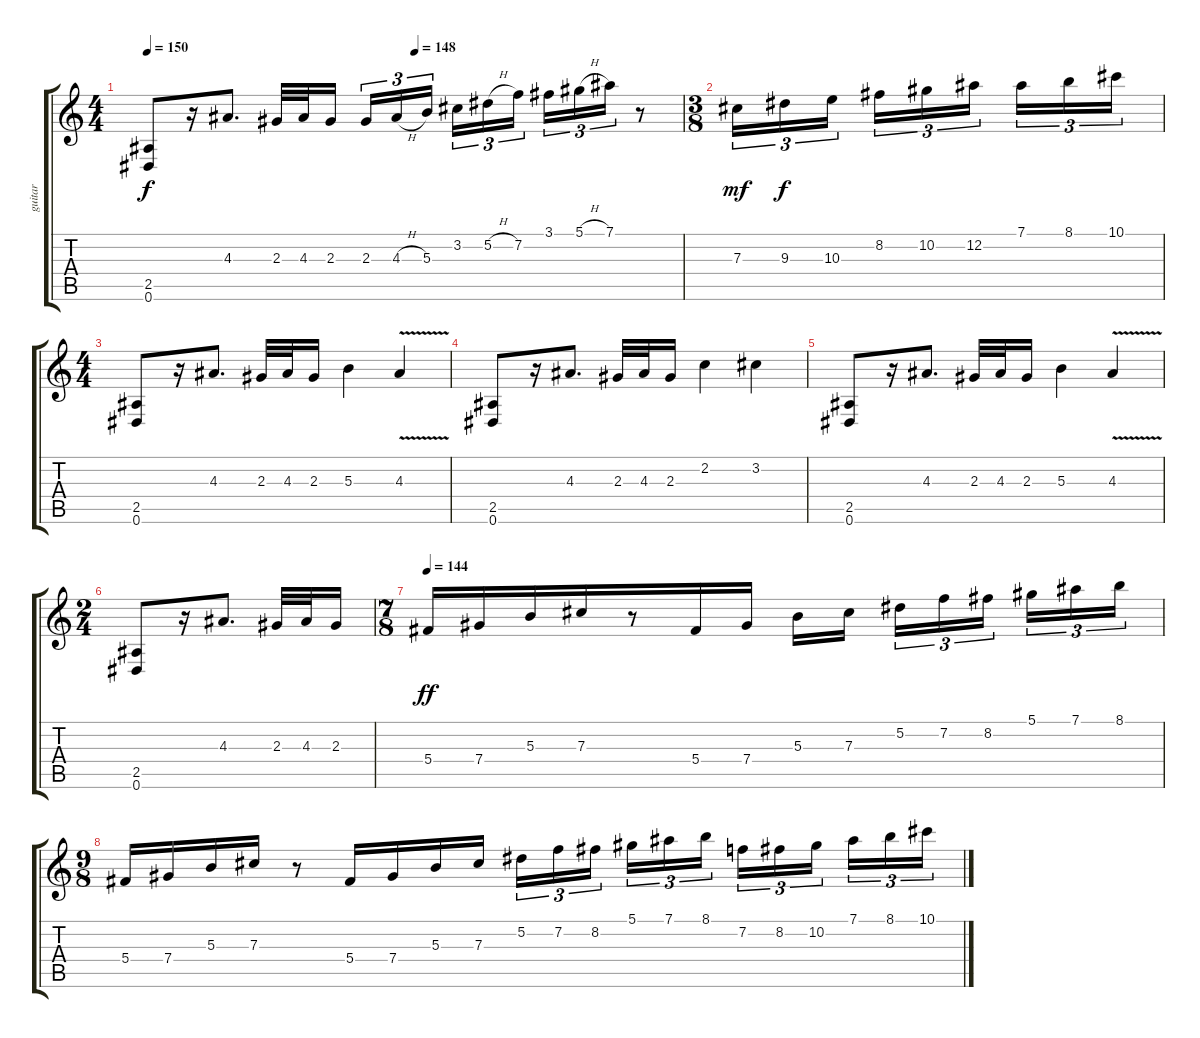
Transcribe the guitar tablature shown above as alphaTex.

\track ("guitar" "guitar") {instrument distortionguitar}
\staff {score tabs}
\tuning (Eb4 Bb3 Gb3 Db3 Ab2 Eb2) {hide}
\ts (4 4)
\tempo 150
\tempo (148 0.5)
\clef g2
\ks c
(2.5 0.6).8{dy f} r.16 4.3.8{d} 2.3.32 4.3.32 2.3.16 2.3.16{tu (3 2)} 4.3{h}.16{tu (3 2)} 5.3.16{tu (3 2) beam splitsecondary} 3.2.16{tu (3 2)} 5.2{h}.16{tu (3 2)} 7.2.16{tu (3 2)} 3.1.16{tu (3 2)} 5.1{h}.16{tu (3 2)} 7.1.16{tu (3 2)} r.8 |
\ts (3 8)
7.3.16{tu (3 2) dy mf} 9.3.16{tu (3 2) dy f} 10.3.16{tu (3 2)} 8.2.16{tu (3 2)} 10.2.16{tu (3 2)} 12.2.16{tu (3 2)} 7.1.16{tu (3 2)} 8.1.16{tu (3 2)} 10.1.16{tu (3 2)} |
\ts (4 4)
(2.5 0.6).8 r.16 4.3.8{d} 2.3.32 4.3.32 2.3.16 5.3.4 4.3{v}.4 |
(2.5 0.6).8 r.16 4.3.8{d} 2.3.32 4.3.32 2.3.16 2.2.4 3.2.4 |
(2.5 0.6).8 r.16 4.3.8{d} 2.3.32 4.3.32 2.3.16 5.3.4 4.3{v}.4 |
\ts (2 4)
(2.5 0.6).8 r.16 4.3.8{d} 2.3.32 4.3.32 2.3.16 |
\ts (7 8)
\tempo 144
5.4.16{dy ff} 7.4.16 5.3.16 7.3.16 r.8 5.4.16 7.4.16 5.3.16 7.3.16 5.2.16{tu (3 2)} 7.2.16{tu (3 2)} 8.2.16{tu (3 2)} 5.1.16{tu (3 2)} 7.1.16{tu (3 2)} 8.1.16{tu (3 2)} |
\ts (9 8)
5.4.16 7.4.16 5.3.16 7.3.16 r.8 5.4.16 7.4.16 5.3.16 7.3.16{beam splitsecondary} 5.2.16{tu (3 2)} 7.2.16{tu (3 2)} 8.2.16{tu (3 2)} 5.1.16{tu (3 2)} 7.1.16{tu (3 2)} 8.1.16{tu (3 2) beam splitsecondary} 7.2.16{tu (3 2)} 8.2.16{tu (3 2)} 10.2.16{tu (3 2) beam splitsecondary} 7.1.16{tu (3 2)} 8.1.16{tu (3 2)} 10.1.16{tu (3 2)}
